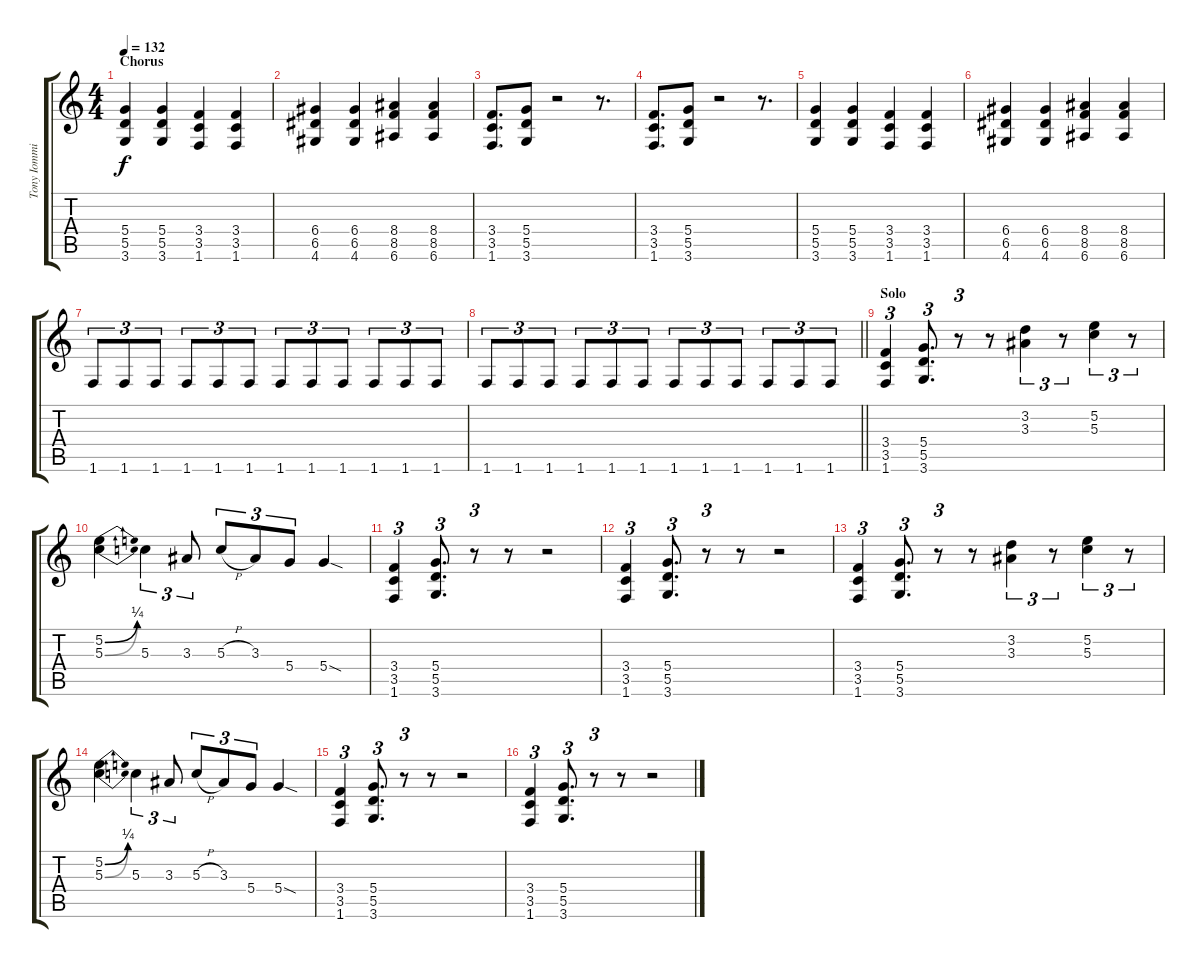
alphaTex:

\track ("Tony Iommi " "Tony Iommi") {instrument distortionguitar}
\staff {score tabs}
\tuning (E4 B3 G3 D3 A2 E2) {hide}
\ts (4 4)
\section ("" "Chorus")
\tempo 132
\clef g2
\ks c
(5.4 5.5 3.6).4{dy f} (5.4 5.5 3.6).4 (3.4 3.5 1.6).4 (3.4 3.5 1.6).4 |
(6.4 6.5 4.6).4 (6.4 6.5 4.6).4 (8.4 8.5 6.6).4 (8.4 8.5 6.6).4 |
(3.4 3.5 1.6).8{d} (5.4 5.5 3.6).8 r.2 r.8{d} |
(3.4 3.5 1.6).8{d} (5.4 5.5 3.6).8 r.2 r.8{d} |
(5.4 5.5 3.6).4 (5.4 5.5 3.6).4 (3.4 3.5 1.6).4 (3.4 3.5 1.6).4 |
(6.4 6.5 4.6).4 (6.4 6.5 4.6).4 (8.4 8.5 6.6).4 (8.4 8.5 6.6).4 |
1.6.8{tu (3 2)} 1.6.8{tu (3 2)} 1.6.8{tu (3 2)} 1.6.8{tu (3 2)} 1.6.8{tu (3 2)} 1.6.8{tu (3 2)} 1.6.8{tu (3 2)} 1.6.8{tu (3 2)} 1.6.8{tu (3 2)} 1.6.8{tu (3 2)} 1.6.8{tu (3 2)} 1.6.8{tu (3 2)} |
\barLineRight lightlight
1.6.8{tu (3 2)} 1.6.8{tu (3 2)} 1.6.8{tu (3 2)} 1.6.8{tu (3 2)} 1.6.8{tu (3 2)} 1.6.8{tu (3 2)} 1.6.8{tu (3 2)} 1.6.8{tu (3 2)} 1.6.8{tu (3 2)} 1.6.8{tu (3 2)} 1.6.8{tu (3 2)} 1.6.8{tu (3 2)} |
\section ("" "Solo")
(3.4 3.5 1.6).4{tu (3 2)} (5.4 5.5 3.6).8{d tu (3 2)} r.8{tu (3 2)} r.8 (3.2 3.3).4{tu (3 2)} r.8{tu (3 2)} (5.2 5.3).4{tu (3 2)} r.8{tu (3 2)} |
(5.2{be (bend 0 0 60 1)} 5.3{be (bend 0 0 60 1)}).4 5.3.4{tu (3 2)} 3.3.8{tu (3 2)} 5.3{h}.8{tu (3 2)} 3.3.8{tu (3 2)} 5.4.8{tu (3 2)} 5.4{sod}.4 |
(3.4 3.5 1.6).4{tu (3 2)} (5.4 5.5 3.6).8{d tu (3 2)} r.8{tu (3 2)} r.8 r.2 |
(3.4 3.5 1.6).4{tu (3 2)} (5.4 5.5 3.6).8{d tu (3 2)} r.8{tu (3 2)} r.8 r.2 |
(3.4 3.5 1.6).4{tu (3 2)} (5.4 5.5 3.6).8{d tu (3 2)} r.8{tu (3 2)} r.8 (3.2 3.3).4{tu (3 2)} r.8{tu (3 2)} (5.2 5.3).4{tu (3 2)} r.8{tu (3 2)} |
(5.2{be (bend 0 0 60 1)} 5.3{be (bend 0 0 60 1)}).4 5.3.4{tu (3 2)} 3.3.8{tu (3 2)} 5.3{h}.8{tu (3 2)} 3.3.8{tu (3 2)} 5.4.8{tu (3 2)} 5.4{sod}.4 |
(3.4 3.5 1.6).4{tu (3 2)} (5.4 5.5 3.6).8{d tu (3 2)} r.8{tu (3 2)} r.8 r.2 |
(3.4 3.5 1.6).4{tu (3 2)} (5.4 5.5 3.6).8{d tu (3 2)} r.8{tu (3 2)} r.8 r.2
